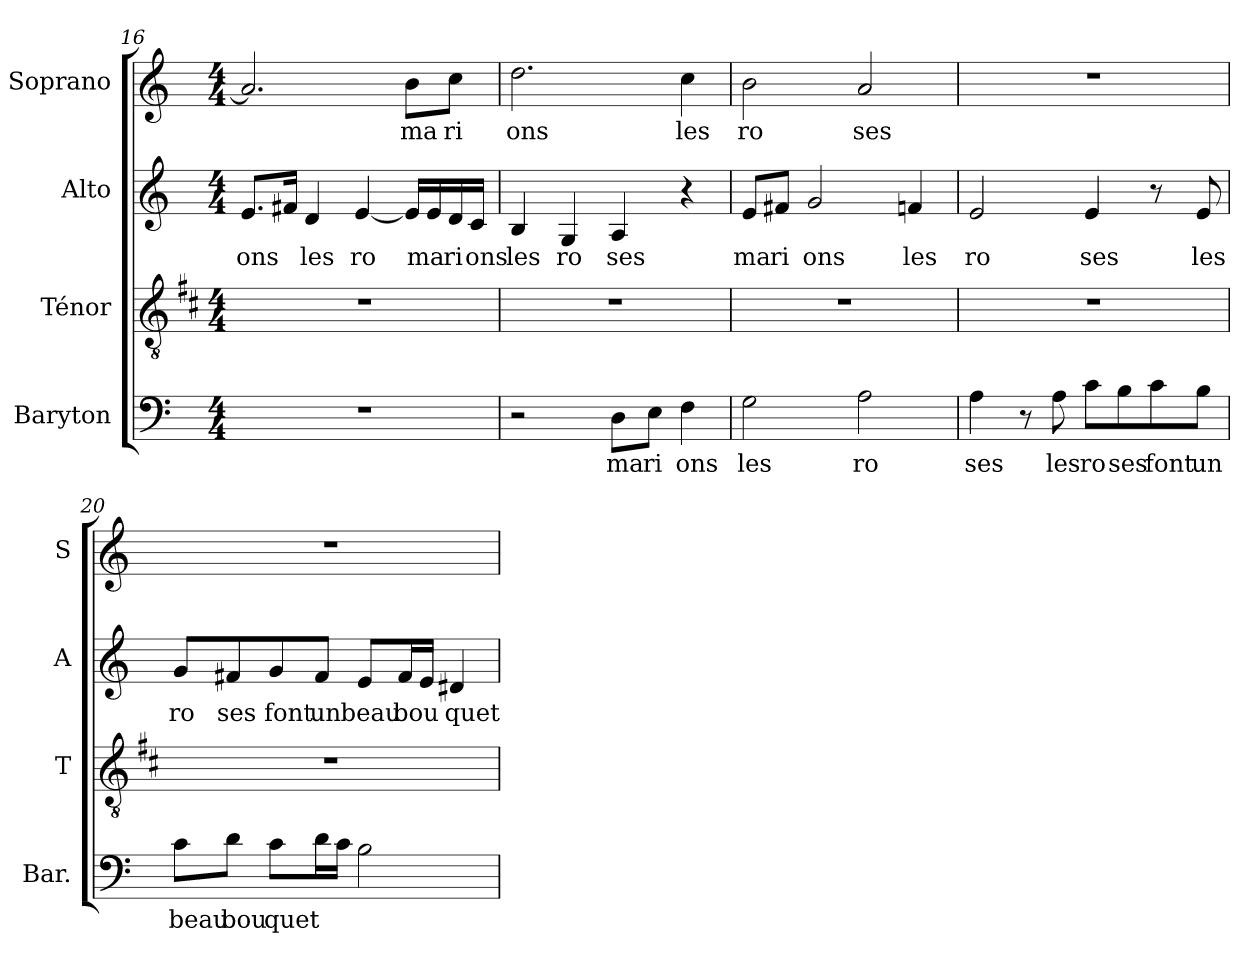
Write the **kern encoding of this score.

**kern	**text	**kern	**kern	**text	**kern	**text
*part4	*part4	*part3	*part2	*part2	*part1	*part1
*staff4	*staff4	*staff3	*staff2	*staff2	*staff1	*staff1
*I"Baryton	*	*I"Ténor	*I"Alto	*	*I"Soprano	*
*I'Bar.	*	*I'T	*I'A	*	*I'S	*
!!LO:LB:g=z
*clefF4	*	*clefGv2	*clefG2	*	*clefG2	*
*	*	*ITrd1c2	*	*	*	*
*k[]	*	*k[]	*k[]	*	*k[]	*
*C:	*	*C:	*C:	*	*C:	*
*M4/4	*	*M4/4	*M4/4	*	*M4/4	*
=16	=16	=16	=16	=16	=16	=16
!	!	!	!	!LO:LY:b	!	!
1r	.	1r	8.e/L	ons	2.a/]	.
.	.	.	16f#X/Jk	.	.	.
!	!	!	!	!LO:LY:b	!	!
.	.	.	4d/	les	.	.
!	!	!	!	!LO:LY:b	!	!
.	.	.	[4e/	ro	.	.
!	!	!	!	!	!	!LO:LY:b
.	.	.	16e/LL]	.	8b\L	ma
!	!	!	!	!LO:LY:b	!	!
.	.	.	16e/	ma	.	.
!	!	!	!	!LO:LY:b	!	!
!	!	!	!	!	!	!LO:LY:b
.	.	.	16d/	ri	8cc\J	ri
!	!	!	!	!LO:LY:b	!	!
.	.	.	16c/JJ	ons	.	.
=17	=17	=17	=17	=17	=17	=17
!	!	!	!	!LO:LY:b	!	!
!	!	!	!	!	!	!LO:LY:b
2r	.	1r	4B/	les	2.dd\	ons
!	!	!	!	!LO:LY:b	!	!
.	.	.	4G/	ro	.	.
!	!LO:LY:b	!	!	!	!	!
!	!	!	!	!LO:LY:b	!	!
8D\L	ma	.	4A/	ses	.	.
!	!LO:LY:b	!	!	!	!	!
8E\J	ri	.	.	.	.	.
!	!LO:LY:b	!	!	!	!	!
!	!	!	!	!	!	!LO:LY:b
4F\	ons	.	4r	.	4cc\	les
=18	=18	=18	=18	=18	=18	=18
!	!LO:LY:b	!	!	!	!	!
!	!	!	!	!LO:LY:b	!	!
!	!	!	!	!	!	!LO:LY:b
2G\	les	1r	8e/L	ma	2b\	ro
!	!	!	!	!LO:LY:b	!	!
.	.	.	8f#X/J	ri	.	.
!	!	!	!	!LO:LY:b	!	!
.	.	.	2g/	ons	.	.
!	!LO:LY:b	!	!	!	!	!
!	!	!	!	!	!	!LO:LY:b
2A\	ro	.	.	.	2a/	ses
!	!	!	!	!LO:LY:b	!	!
.	.	.	4fn/	les	.	.
=19	=19	=19	=19	=19	=19	=19
!	!LO:LY:b	!	!	!	!	!
!	!	!	!	!LO:LY:b	!	!
4A\	ses	1r	2e/	ro	1r	.
8r	.	.	.	.	.	.
!	!LO:LY:b	!	!	!	!	!
8A\	les	.	.	.	.	.
!	!LO:LY:b	!	!	!	!	!
!	!	!	!	!LO:LY:b	!	!
8c\L	ro	.	4e/	ses	.	.
!	!LO:LY:b	!	!	!	!	!
8B\	ses	.	.	.	.	.
!	!LO:LY:b	!	!	!	!	!
8c\	font	.	8r	.	.	.
!	!LO:LY:b	!	!	!	!	!
!	!	!	!	!LO:LY:b	!	!
8B\J	un	.	8e/	les	.	.
!!LO:PB:g=z
=20	=20	=20	=20	=20	=20	=20
!	!LO:LY:b	!	!	!	!	!
!	!	!	!	!LO:LY:b	!	!
8c\L	beau	1r	8g/L	ro	1r	.
!	!LO:LY:b	!	!	!	!	!
!	!	!	!	!LO:LY:b	!	!
8d\J	bou	.	8f#X/	ses	.	.
!	!LO:LY:b	!	!	!	!	!
!	!	!	!	!LO:LY:b	!	!
8c\L	quet	.	8g/	font	.	.
!	!	!	!	!LO:LY:b	!	!
16d\L	.	.	8f#/J	un	.	.
16c\JJ	.	.	.	.	.	.
!	!	!	!	!LO:LY:b	!	!
2B\	.	.	8e/L	beau	.	.
!	!	!	!	!LO:LY:b	!	!
.	.	.	16f#/L	bou	.	.
.	.	.	16e/JJ	.	.	.
!	!	!	!	!LO:LY:b	!	!
.	.	.	4d#X/	quet	.	.
=	=	=	=	=	=	=
*-	*-	*-	*-	*-	*-	*-
